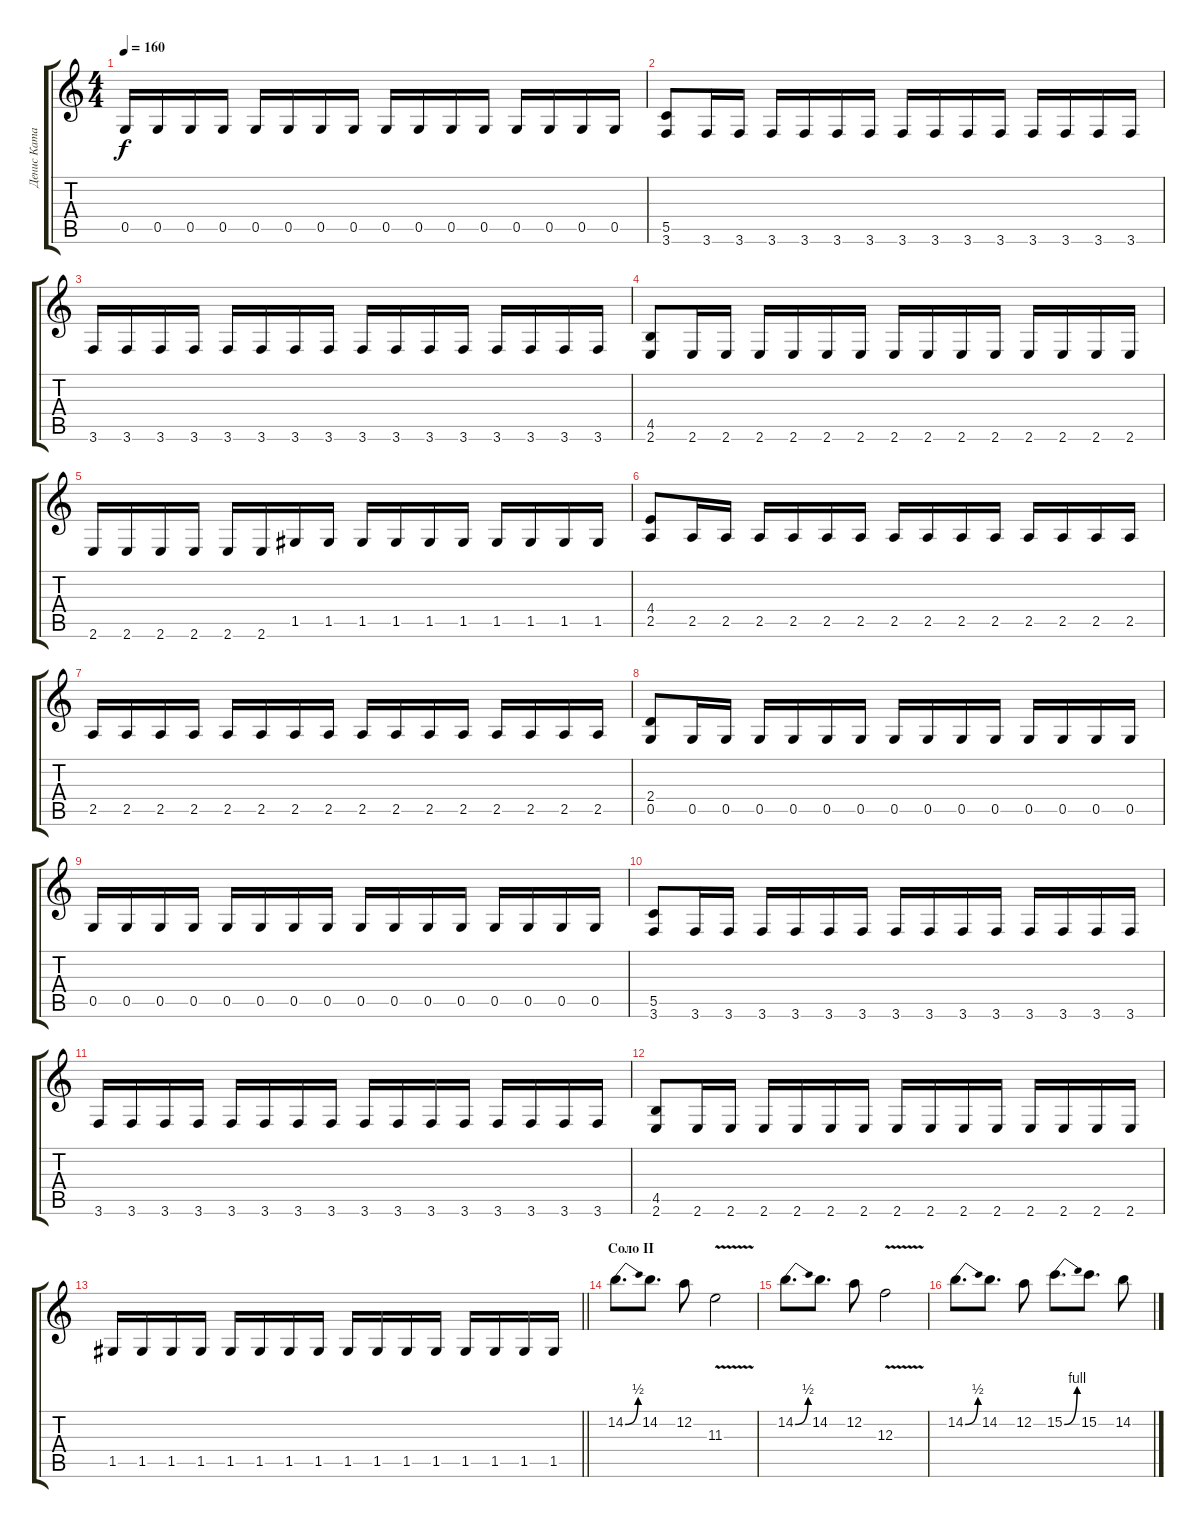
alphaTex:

\track ("Денис Катасонов" "Денис Ката") {instrument distortionguitar}
\staff {score tabs}
\tuning (D4 A3 F3 C3 G2 D2) {hide}
\ts (4 4)
\tempo 160
\clef g2
\ks c
0.5.16{dy f} 0.5.16 0.5.16 0.5.16 0.5.16 0.5.16 0.5.16 0.5.16 0.5.16 0.5.16 0.5.16 0.5.16 0.5.16 0.5.16 0.5.16 0.5.16 |
(5.5 3.6).8 3.6.16 3.6.16 3.6.16 3.6.16 3.6.16 3.6.16 3.6.16 3.6.16 3.6.16 3.6.16 3.6.16 3.6.16 3.6.16 3.6.16 |
3.6.16 3.6.16 3.6.16 3.6.16 3.6.16 3.6.16 3.6.16 3.6.16 3.6.16 3.6.16 3.6.16 3.6.16 3.6.16 3.6.16 3.6.16 3.6.16 |
(4.5 2.6).8 2.6.16 2.6.16 2.6.16 2.6.16 2.6.16 2.6.16 2.6.16 2.6.16 2.6.16 2.6.16 2.6.16 2.6.16 2.6.16 2.6.16 |
2.6.16 2.6.16 2.6.16 2.6.16 2.6.16 2.6.16 1.5.16 1.5.16 1.5.16 1.5.16 1.5.16 1.5.16 1.5.16 1.5.16 1.5.16 1.5.16 |
(4.4 2.5).8 2.5.16 2.5.16 2.5.16 2.5.16 2.5.16 2.5.16 2.5.16 2.5.16 2.5.16 2.5.16 2.5.16 2.5.16 2.5.16 2.5.16 |
2.5.16 2.5.16 2.5.16 2.5.16 2.5.16 2.5.16 2.5.16 2.5.16 2.5.16 2.5.16 2.5.16 2.5.16 2.5.16 2.5.16 2.5.16 2.5.16 |
(2.4 0.5).8 0.5.16 0.5.16 0.5.16 0.5.16 0.5.16 0.5.16 0.5.16 0.5.16 0.5.16 0.5.16 0.5.16 0.5.16 0.5.16 0.5.16 |
0.5.16 0.5.16 0.5.16 0.5.16 0.5.16 0.5.16 0.5.16 0.5.16 0.5.16 0.5.16 0.5.16 0.5.16 0.5.16 0.5.16 0.5.16 0.5.16 |
(5.5 3.6).8 3.6.16 3.6.16 3.6.16 3.6.16 3.6.16 3.6.16 3.6.16 3.6.16 3.6.16 3.6.16 3.6.16 3.6.16 3.6.16 3.6.16 |
3.6.16 3.6.16 3.6.16 3.6.16 3.6.16 3.6.16 3.6.16 3.6.16 3.6.16 3.6.16 3.6.16 3.6.16 3.6.16 3.6.16 3.6.16 3.6.16 |
(4.5 2.6).8 2.6.16 2.6.16 2.6.16 2.6.16 2.6.16 2.6.16 2.6.16 2.6.16 2.6.16 2.6.16 2.6.16 2.6.16 2.6.16 2.6.16 |
\barLineRight lightlight
1.5.16 1.5.16 1.5.16 1.5.16 1.5.16 1.5.16 1.5.16 1.5.16 1.5.16 1.5.16 1.5.16 1.5.16 1.5.16 1.5.16 1.5.16 1.5.16 |
\section ("" "Соло II")
14.2{be (bend 0 0 60 2)}.8{d} 14.2.8{d} 12.2.8 11.3{v}.2 |
14.2{be (bend 0 0 60 2)}.8{d} 14.2.8{d} 12.2.8 12.3{v}.2 |
14.2{be (bend 0 0 60 2)}.8{d} 14.2.8{d} 12.2.8 15.2{be (bend 0 0 60 4)}.8{d} 15.2.8{d} 14.2.8
